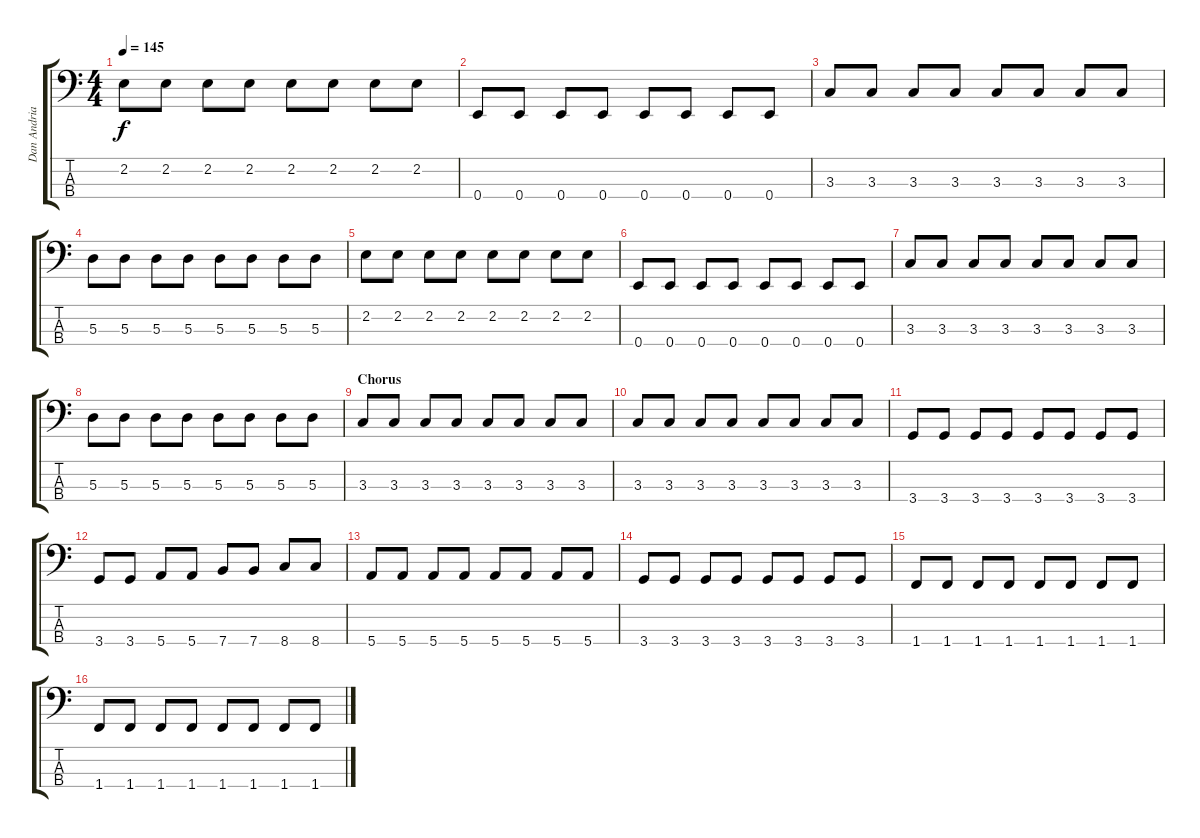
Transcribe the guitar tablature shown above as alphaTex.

\track ("Dan Andriano - Bass" "Dan Andria") {instrument electricbasspick}
\staff {score tabs}
\tuning (G2 D2 A1 E1) {hide}
\ts (4 4)
\tempo 145
\clef f4
\ks c
2.2.8{dy f} 2.2.8 2.2.8 2.2.8 2.2.8 2.2.8 2.2.8 2.2.8 |
0.4.8 0.4.8 0.4.8 0.4.8 0.4.8 0.4.8 0.4.8 0.4.8 |
3.3.8 3.3.8 3.3.8 3.3.8 3.3.8 3.3.8 3.3.8 3.3.8 |
5.3.8 5.3.8 5.3.8 5.3.8 5.3.8 5.3.8 5.3.8 5.3.8 |
2.2.8 2.2.8 2.2.8 2.2.8 2.2.8 2.2.8 2.2.8 2.2.8 |
0.4.8 0.4.8 0.4.8 0.4.8 0.4.8 0.4.8 0.4.8 0.4.8 |
3.3.8 3.3.8 3.3.8 3.3.8 3.3.8 3.3.8 3.3.8 3.3.8 |
5.3.8 5.3.8 5.3.8 5.3.8 5.3.8 5.3.8 5.3.8 5.3.8 |
\section ("" "Chorus")
3.3.8 3.3.8 3.3.8 3.3.8 3.3.8 3.3.8 3.3.8 3.3.8 |
3.3.8 3.3.8 3.3.8 3.3.8 3.3.8 3.3.8 3.3.8 3.3.8 |
3.4.8 3.4.8 3.4.8 3.4.8 3.4.8 3.4.8 3.4.8 3.4.8 |
3.4.8 3.4.8 5.4.8 5.4.8 7.4.8 7.4.8 8.4.8 8.4.8 |
5.4.8 5.4.8 5.4.8 5.4.8 5.4.8 5.4.8 5.4.8 5.4.8 |
3.4.8 3.4.8 3.4.8 3.4.8 3.4.8 3.4.8 3.4.8 3.4.8 |
1.4.8 1.4.8 1.4.8 1.4.8 1.4.8 1.4.8 1.4.8 1.4.8 |
1.4.8 1.4.8 1.4.8 1.4.8 1.4.8 1.4.8 1.4.8 1.4.8
